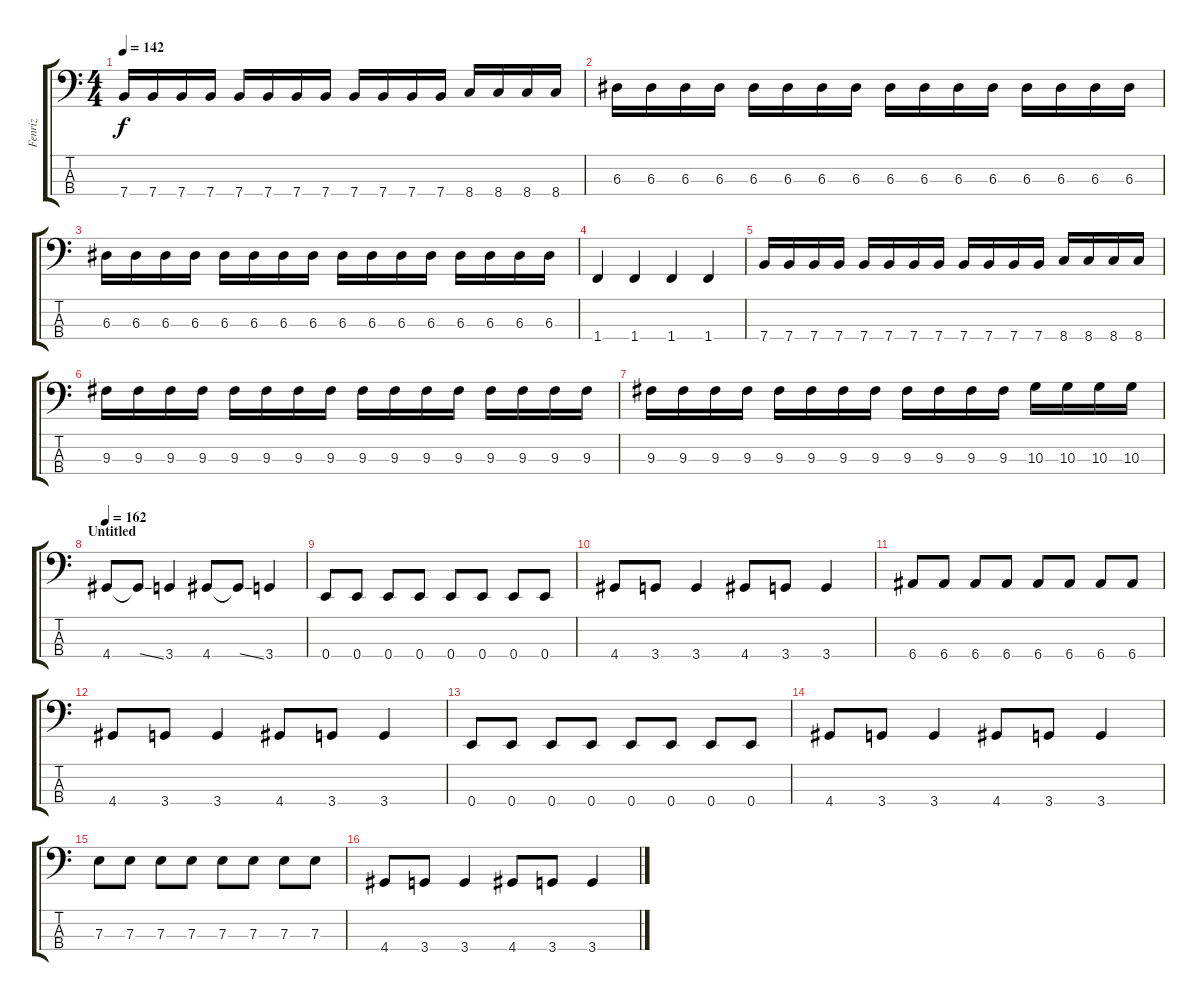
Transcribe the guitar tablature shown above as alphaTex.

\track ("Fenriz" "Fenriz") {instrument electricbassfinger}
\staff {score tabs}
\tuning (G2 D2 A1 E1) {hide}
\ts (4 4)
\tempo 142
\clef f4
\ks c
7.4.16{dy f} 7.4.16 7.4.16 7.4.16 7.4.16 7.4.16 7.4.16 7.4.16 7.4.16 7.4.16 7.4.16 7.4.16 8.4.16 8.4.16 8.4.16 8.4.16 |
6.3.16 6.3.16 6.3.16 6.3.16 6.3.16 6.3.16 6.3.16 6.3.16 6.3.16 6.3.16 6.3.16 6.3.16 6.3.16 6.3.16 6.3.16 6.3.16 |
6.3.16 6.3.16 6.3.16 6.3.16 6.3.16 6.3.16 6.3.16 6.3.16 6.3.16 6.3.16 6.3.16 6.3.16 6.3.16 6.3.16 6.3.16 6.3.16 |
1.4.4 1.4.4 1.4.4 1.4.4 |
7.4.16 7.4.16 7.4.16 7.4.16 7.4.16 7.4.16 7.4.16 7.4.16 7.4.16 7.4.16 7.4.16 7.4.16 8.4.16 8.4.16 8.4.16 8.4.16 |
9.3.16 9.3.16 9.3.16 9.3.16 9.3.16 9.3.16 9.3.16 9.3.16 9.3.16 9.3.16 9.3.16 9.3.16 9.3.16 9.3.16 9.3.16 9.3.16 |
9.3.16 9.3.16 9.3.16 9.3.16 9.3.16 9.3.16 9.3.16 9.3.16 9.3.16 9.3.16 9.3.16 9.3.16 10.3.16 10.3.16 10.3.16 10.3.16 |
\section ("" "Untitled")
\tempo 162
4.4.8 4.4{ss t}.8 3.4.4 4.4.8 4.4{ss t}.8 3.4.4 |
0.4.8 0.4.8 0.4.8 0.4.8 0.4.8 0.4.8 0.4.8 0.4.8 |
4.4.8 3.4.8 3.4.4 4.4.8 3.4.8 3.4.4 |
6.4.8 6.4.8 6.4.8 6.4.8 6.4.8 6.4.8 6.4.8 6.4.8 |
4.4.8 3.4.8 3.4.4 4.4.8 3.4.8 3.4.4 |
0.4.8 0.4.8 0.4.8 0.4.8 0.4.8 0.4.8 0.4.8 0.4.8 |
4.4.8 3.4.8 3.4.4 4.4.8 3.4.8 3.4.4 |
7.3.8 7.3.8 7.3.8 7.3.8 7.3.8 7.3.8 7.3.8 7.3.8 |
4.4.8 3.4.8 3.4.4 4.4.8 3.4.8 3.4.4
